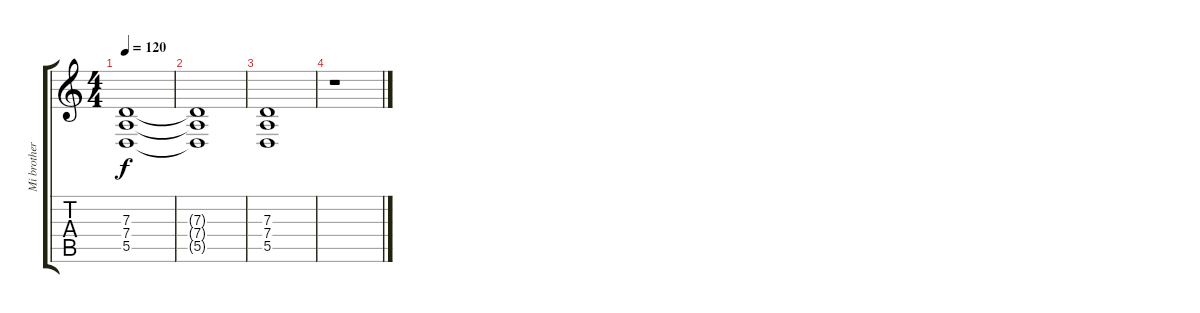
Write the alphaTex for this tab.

\track ("Mi brother" "Mi brother") {instrument drawbarorgan}
\staff {score tabs}
\tuning (E4 B3 G3 D3 A2 E2) {hide}
\ts (4 4)
\tempo 120
\clef g2
\ks c
(7.3 7.4 5.5).1{dy f} |
(7.3{t} 7.4{t} 5.5{t}).1 |
(7.3 7.4 5.5).1{volume 0} |
r.1
